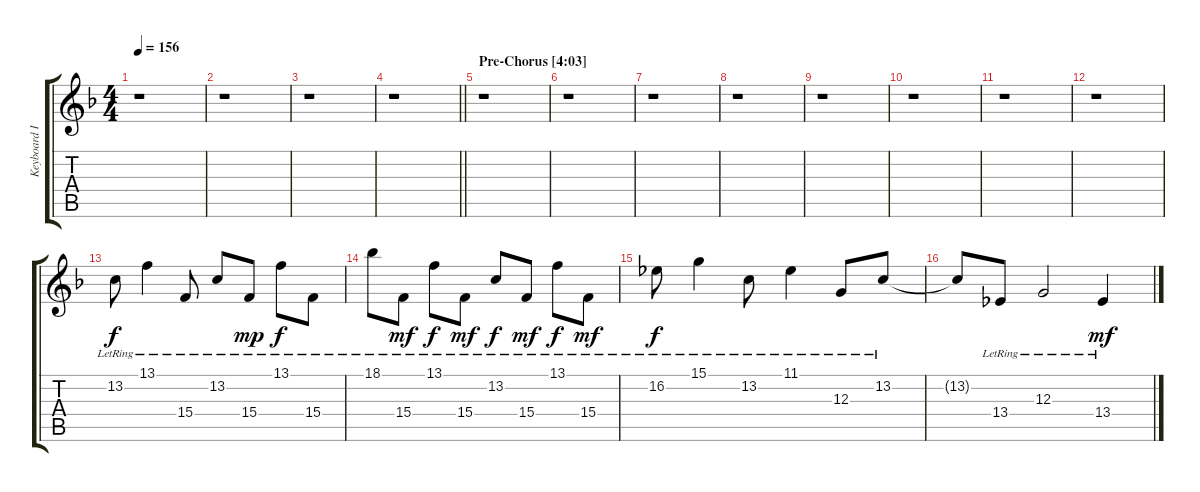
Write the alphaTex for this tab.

\track ("Keyboard II" "Keyboard I") {instrument celesta}
\staff {score tabs}
\tuning (E4 B3 G3 D3 A2 E2) {hide}
\ts (4 4)
\tempo 156
\clef g2
\ks dminor
r.1{dy mp} |
r.1 |
r.1 |
\barLineRight lightlight
r.1 |
\section ("" "Pre-Chorus [4:03]")
r.1 |
r.1 |
r.1 |
r.1 |
r.1 |
r.1 |
r.1 |
r.1 |
13.2{lr}.8{dy f} 13.1{lr}.4 15.4{lr}.8 13.2{lr}.8 15.4{lr}.8{dy mp} 13.1{lr}.8{dy f} 15.4{lr}.8 |
18.1{lr}.8 15.4{lr}.8{dy mf} 13.1{lr}.8{dy f} 15.4{lr}.8{dy mf} 13.2{lr}.8{dy f} 15.4{lr}.8{dy mf} 13.1{lr}.8{dy f} 15.4{lr}.8{dy mf} |
16.2{lr}.8{dy f} 15.1{lr}.4 13.2{lr}.8 11.1{lr}.4 12.3{lr}.8 13.2{lr}.8 |
13.2{t}.8 13.4{lr}.8 12.3{lr}.2 13.4{lr}.4{dy mf}
